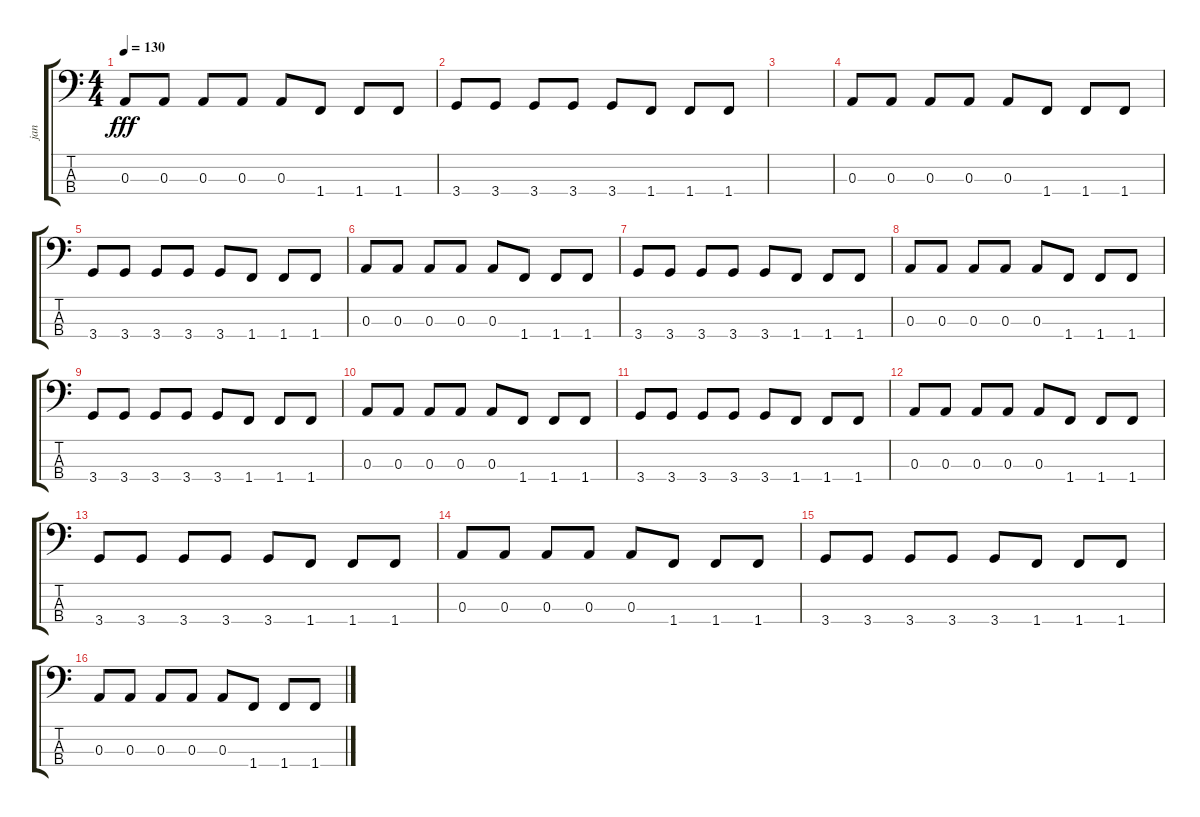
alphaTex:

\track ("jan" "jan") {instrument electricbasspick}
\staff {score tabs}
\tuning (G2 D2 A1 E1) {hide}
\ts (4 4)
\tempo 130
\clef f4
\ks c
0.3.8{dy fff} 0.3.8 0.3.8 0.3.8 0.3.8 1.4.8 1.4.8 1.4.8 |
3.4.8 3.4.8 3.4.8 3.4.8 3.4.8 1.4.8 1.4.8 1.4.8 |
|
0.3.8 0.3.8 0.3.8 0.3.8 0.3.8 1.4.8 1.4.8 1.4.8 |
3.4.8 3.4.8 3.4.8 3.4.8 3.4.8 1.4.8 1.4.8 1.4.8 |
0.3.8 0.3.8 0.3.8 0.3.8 0.3.8 1.4.8 1.4.8 1.4.8 |
3.4.8 3.4.8 3.4.8 3.4.8 3.4.8 1.4.8 1.4.8 1.4.8 |
0.3.8 0.3.8 0.3.8 0.3.8 0.3.8 1.4.8 1.4.8 1.4.8 |
3.4.8 3.4.8 3.4.8 3.4.8 3.4.8 1.4.8 1.4.8 1.4.8 |
0.3.8 0.3.8 0.3.8 0.3.8 0.3.8 1.4.8 1.4.8 1.4.8 |
3.4.8 3.4.8 3.4.8 3.4.8 3.4.8 1.4.8 1.4.8 1.4.8 |
0.3.8 0.3.8 0.3.8 0.3.8 0.3.8 1.4.8 1.4.8 1.4.8 |
3.4.8 3.4.8 3.4.8 3.4.8 3.4.8 1.4.8 1.4.8 1.4.8 |
0.3.8 0.3.8 0.3.8 0.3.8 0.3.8 1.4.8 1.4.8 1.4.8 |
3.4.8 3.4.8 3.4.8 3.4.8 3.4.8 1.4.8 1.4.8 1.4.8 |
0.3.8 0.3.8 0.3.8 0.3.8 0.3.8 1.4.8 1.4.8 1.4.8
